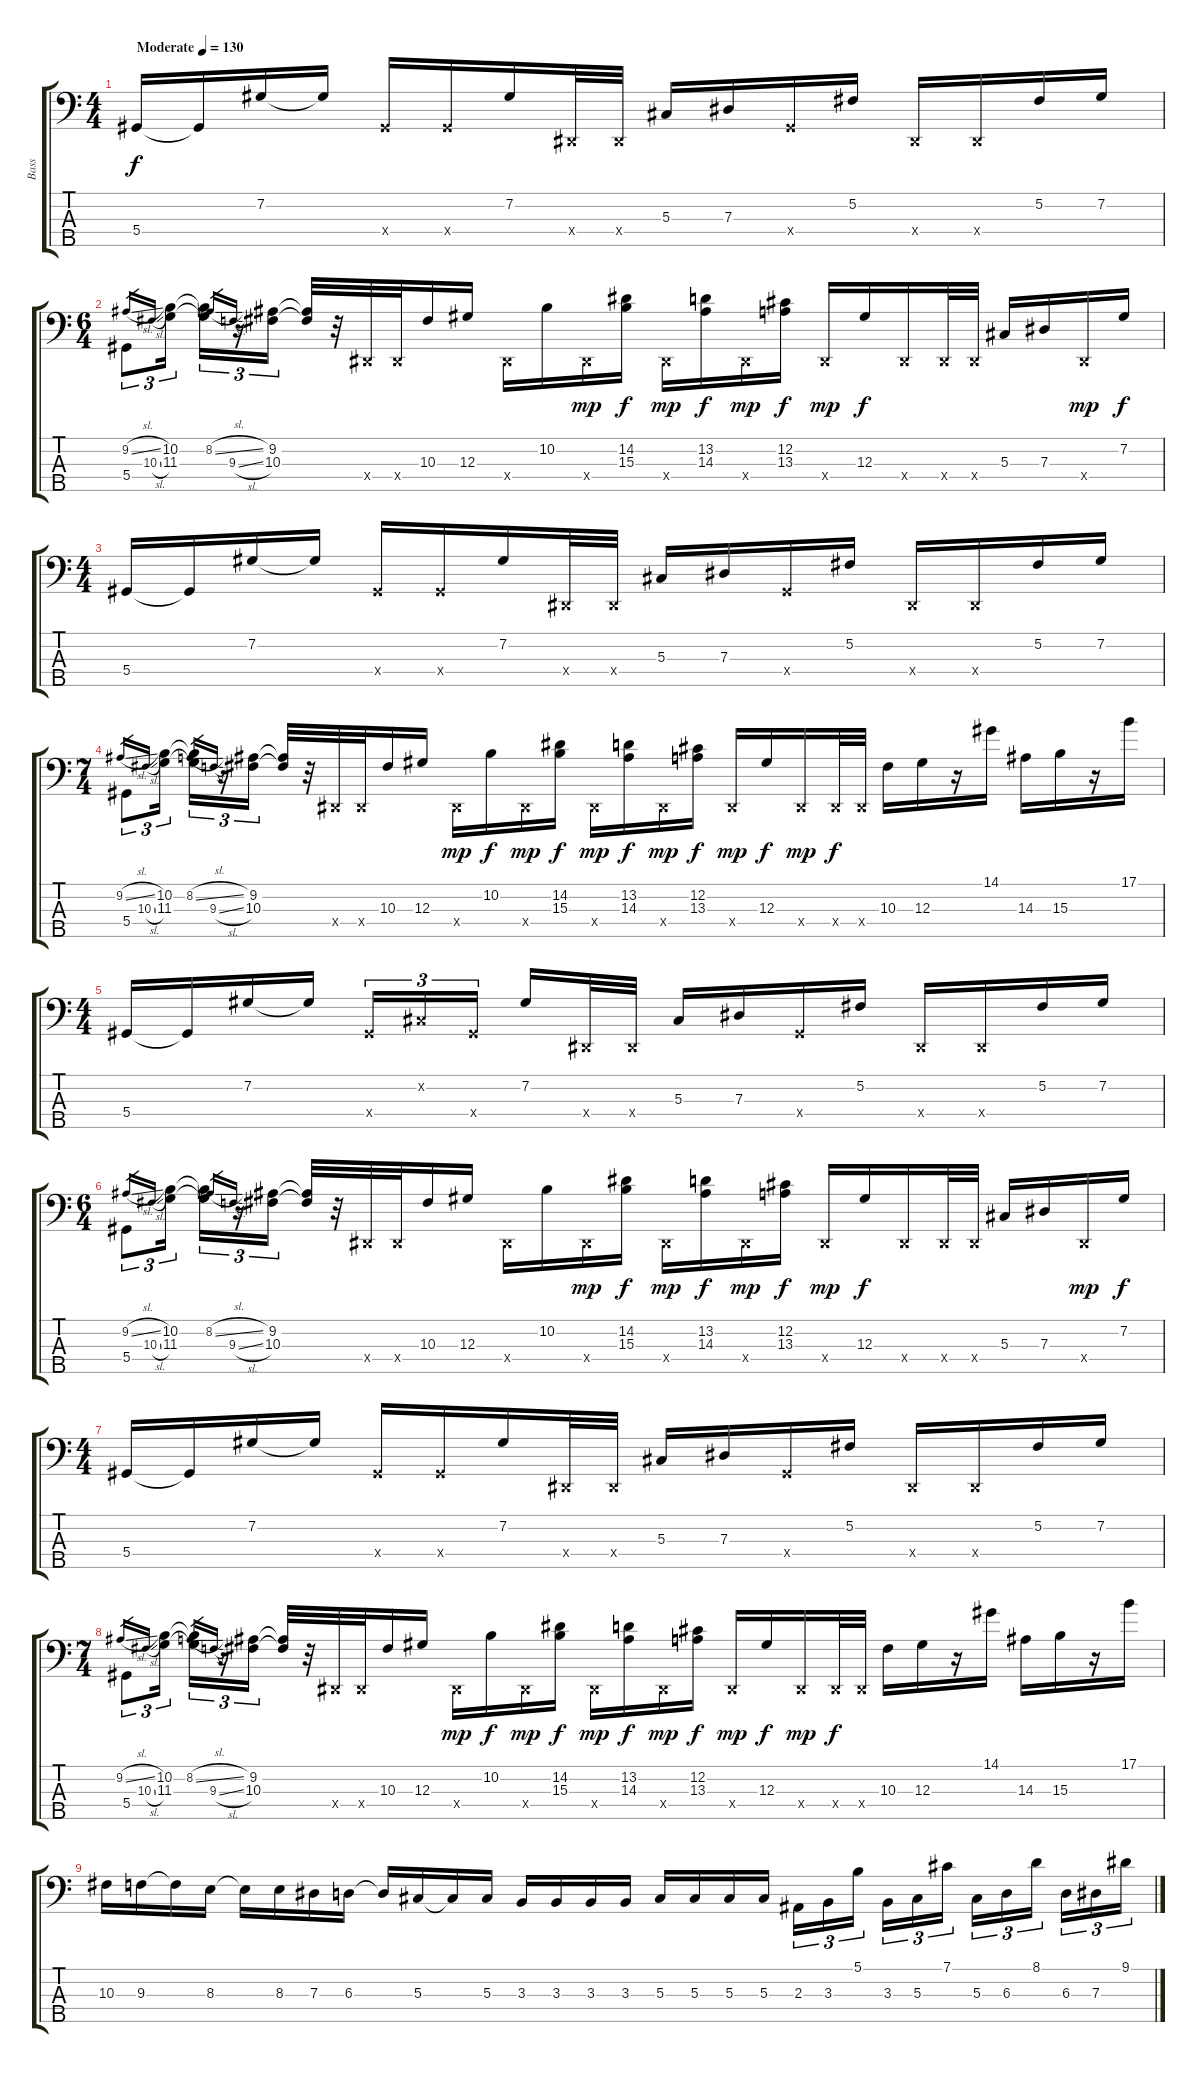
\track ("Bass" "Bass") {instrument slapbass1}
\staff {score tabs}
\tuning (Gb2 Db2 Ab1 Eb1 Bb0) {hide}
\ts (4 4)
\tempo (130 "Moderate")
\clef f4
\ks c
5.4.16{dy f instrument slapbass1} 5.4{t}.16 7.2.16 7.2{t}.16 5.4{x}.16 5.4{x}.16 7.2.16 0.4{x}.32 0.4{x}.32 5.3.16 7.3.16 5.4{x}.16 5.2.16 0.4{x}.16 0.4{x}.16 5.2.16 7.2.16 |
\ts (6 4)
5.4.8{tu (3 2)} 9.2{sl}.16{gr} 10.3{sl}.16{gr} (10.2 11.3).16{tu (3 2)} (10.2{t} 11.3{t}).16{tu (3 2)} r.16{tu (3 2)} 8.2{sl}.16{gr} 9.3{sl}.16{gr} (9.2 10.3).16{tu (3 2)} (9.2{t} 10.3{t}).32 r.32 0.4{x}.32 0.4{x}.32 10.3.16 12.3.16 0.4{x}.16 10.2.16 0.4{x}.16{dy mp} (14.2 15.3).16{dy f} 0.4{x}.16{dy mp} (13.2 14.3).16{dy f} 0.4{x}.16{dy mp} (12.2 13.3).16{dy f} 0.4{x}.16{dy mp} 12.3.16{dy f} 0.4{x}.16 0.4{x}.32 0.4{x}.32 5.3.16 7.3.16 0.4{x}.16{dy mp} 7.2.16{dy f} |
\ts (4 4)
5.4.16 5.4{t}.16 7.2.16 7.2{t}.16 5.4{x}.16 5.4{x}.16 7.2.16 0.4{x}.32 0.4{x}.32 5.3.16 7.3.16 5.4{x}.16 5.2.16 0.4{x}.16 0.4{x}.16 5.2.16 7.2.16 |
\ts (7 4)
5.4.8{tu (3 2)} 9.2{sl}.16{gr} 10.3{sl}.16{gr} (10.2 11.3).16{tu (3 2)} (10.2{t} 11.3{t}).16{tu (3 2)} r.16{tu (3 2)} 8.2{sl}.16{gr} 9.3{sl}.16{gr} (9.2 10.3).16{tu (3 2)} (9.2{t} 10.3{t}).32 r.32 0.4{x}.32 0.4{x}.32 10.3.16 12.3.16 0.4{x}.16{dy mp} 10.2.16{dy f} 0.4{x}.16{dy mp} (14.2 15.3).16{dy f} 0.4{x}.16{dy mp} (13.2 14.3).16{dy f} 0.4{x}.16{dy mp} (12.2 13.3).16{dy f} 0.4{x}.16{dy mp} 12.3.16{dy f} 0.4{x}.16{dy mp} 0.4{x}.32{dy f} 0.4{x}.32 10.3.16 12.3.16 r.16 14.1.16 14.3.16 15.3.16 r.16 17.1.16 |
\ts (4 4)
5.4.16 5.4{t}.16 7.2.16 7.2{t}.16 5.4{x}.16{tu (3 2)} 0.2{x}.16{tu (3 2)} 5.4{x}.16{tu (3 2) beam splitsecondary} 7.2.16 0.4{x}.32 0.4{x}.32 5.3.16 7.3.16 5.4{x}.16 5.2.16 0.4{x}.16 0.4{x}.16 5.2.16 7.2.16 |
\ts (6 4)
5.4.8{tu (3 2)} 9.2{sl}.16{gr} 10.3{sl}.16{gr} (10.2 11.3).16{tu (3 2)} (10.2{t} 11.3{t}).16{tu (3 2)} r.16{tu (3 2)} 8.2{sl}.16{gr} 9.3{sl}.16{gr} (9.2 10.3).16{tu (3 2)} (9.2{t} 10.3{t}).32 r.32 0.4{x}.32 0.4{x}.32 10.3.16 12.3.16 0.4{x}.16 10.2.16 0.4{x}.16{dy mp} (14.2 15.3).16{dy f} 0.4{x}.16{dy mp} (13.2 14.3).16{dy f} 0.4{x}.16{dy mp} (12.2 13.3).16{dy f} 0.4{x}.16{dy mp} 12.3.16{dy f} 0.4{x}.16 0.4{x}.32 0.4{x}.32 5.3.16 7.3.16 0.4{x}.16{dy mp} 7.2.16{dy f} |
\ts (4 4)
5.4.16 5.4{t}.16 7.2.16 7.2{t}.16 5.4{x}.16 5.4{x}.16 7.2.16 0.4{x}.32 0.4{x}.32 5.3.16 7.3.16 5.4{x}.16 5.2.16 0.4{x}.16 0.4{x}.16 5.2.16 7.2.16 |
\ts (7 4)
5.4.8{tu (3 2)} 9.2{sl}.16{gr} 10.3{sl}.16{gr} (10.2 11.3).16{tu (3 2)} (10.2{t} 11.3{t}).16{tu (3 2)} r.16{tu (3 2)} 8.2{sl}.16{gr} 9.3{sl}.16{gr} (9.2 10.3).16{tu (3 2)} (9.2{t} 10.3{t}).32 r.32 0.4{x}.32 0.4{x}.32 10.3.16 12.3.16 0.4{x}.16{dy mp} 10.2.16{dy f} 0.4{x}.16{dy mp} (14.2 15.3).16{dy f} 0.4{x}.16{dy mp} (13.2 14.3).16{dy f} 0.4{x}.16{dy mp} (12.2 13.3).16{dy f} 0.4{x}.16{dy mp} 12.3.16{dy f} 0.4{x}.16{dy mp} 0.4{x}.32{dy f} 0.4{x}.32 10.3.16 12.3.16 r.16 14.1.16 14.3.16 15.3.16 r.16 17.1.16 |
10.3.16 9.3.16 9.3{t}.16 8.3.16 8.3{t}.16 8.3.16 7.3.16 6.3.16 6.3{t}.16 5.3.16 5.3{t}.16 5.3.16 3.3.16 3.3.16 3.3.16 3.3.16 5.3.16 5.3.16 5.3.16 5.3.16 2.3.16{tu (3 2)} 3.3.16{tu (3 2)} 5.1.16{tu (3 2) beam splitsecondary} 3.3.16{tu (3 2)} 5.3.16{tu (3 2)} 7.1.16{tu (3 2)} 5.3.16{tu (3 2)} 6.3.16{tu (3 2)} 8.1.16{tu (3 2) beam splitsecondary} 6.3.16{tu (3 2)} 7.3.16{tu (3 2)} 9.1.16{tu (3 2)}
